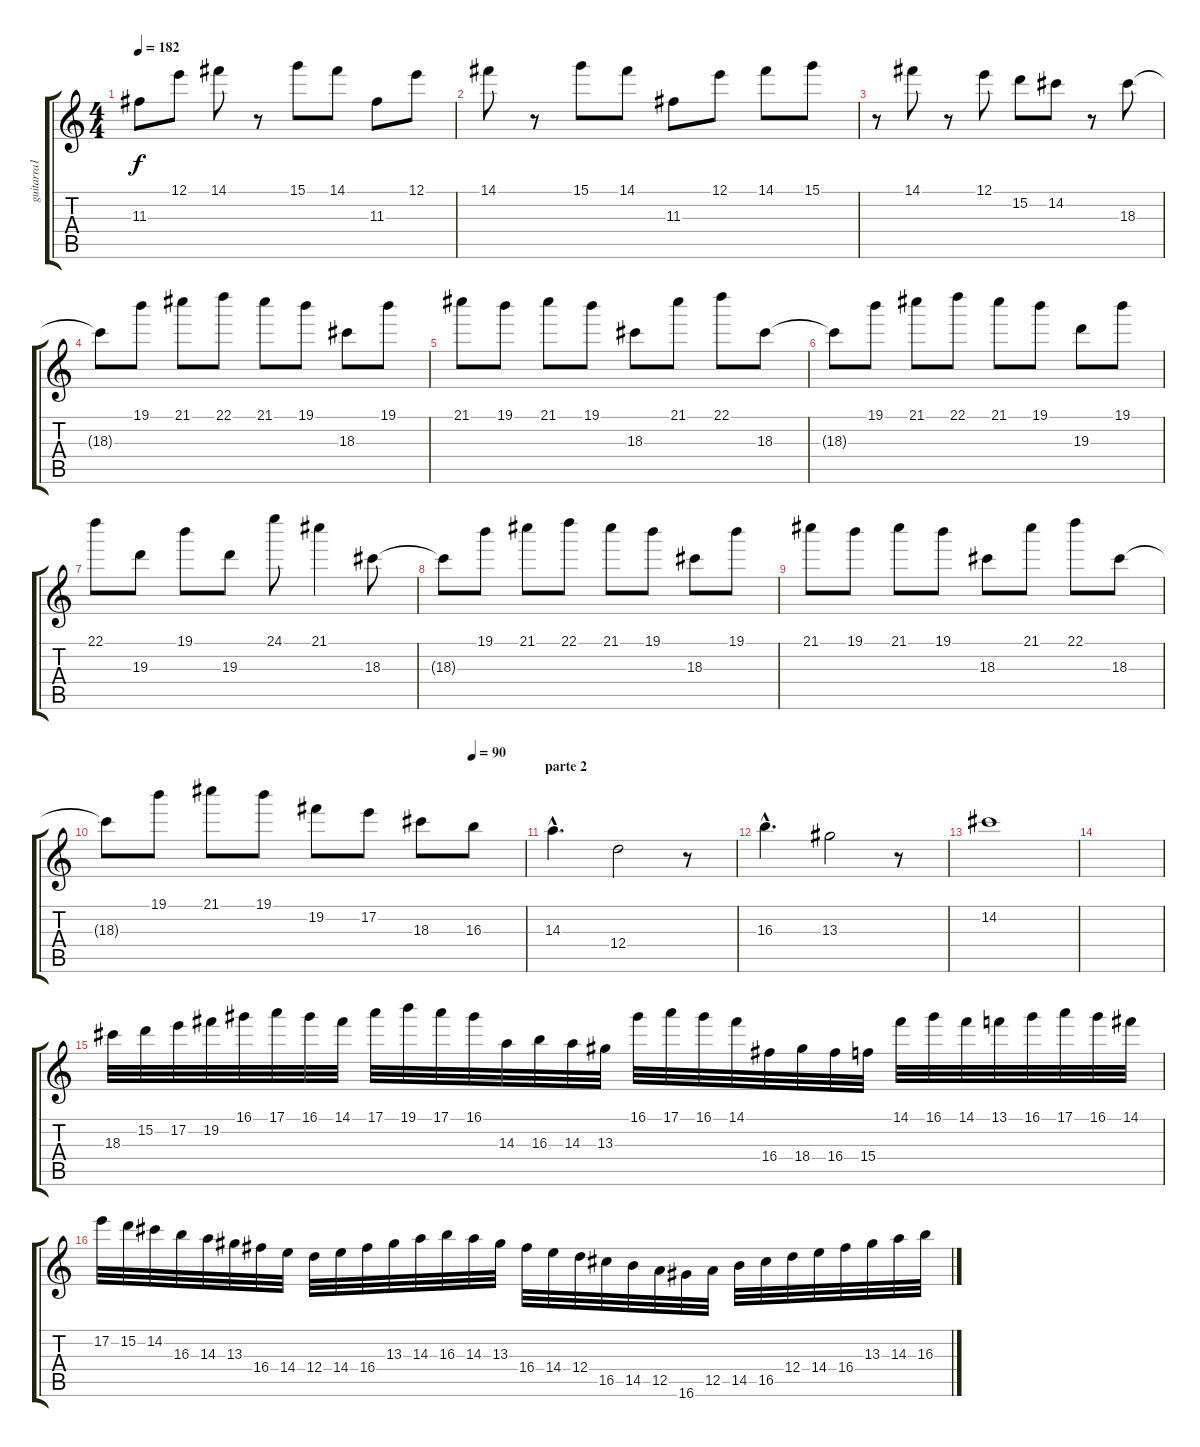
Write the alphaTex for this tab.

\track ("guitarra1" "guitarra1") {instrument distortionguitar}
\staff {score tabs}
\tuning (E4 B3 G3 D3 A2 E2) {hide}
\ts (4 4)
\tempo 182
\clef g2
\ks c
11.3{t}.8{dy f} 12.1.8 14.1.8 r.8 15.1.8 14.1.8 11.3.8 12.1.8 |
14.1.8 r.8 15.1.8 14.1.8 11.3.8 12.1.8 14.1.8 15.1.8 |
r.8 14.1.8 r.8 12.1.8 15.2.8 14.2.8 r.8 18.3.8 |
18.3{t}.8 19.1.8 21.1.8 22.1.8 21.1.8 19.1.8 18.3.8 19.1.8 |
21.1.8 19.1.8 21.1.8 19.1.8 18.3.8 21.1.8 22.1.8 18.3.8 |
18.3{t}.8 19.1.8 21.1.8 22.1.8 21.1.8 19.1.8 19.3.8 19.1.8 |
22.1.8 19.3.8 19.1.8 19.3.8 24.1.8 21.1.4 18.3.8 |
18.3{t}.8 19.1.8 21.1.8 22.1.8 21.1.8 19.1.8 18.3.8 19.1.8 |
21.1.8 19.1.8 21.1.8 19.1.8 18.3.8 21.1.8 22.1.8 18.3.8 |
\tempo (90 0.875)
18.3{t}.8 19.1.8 21.1.8 19.1.8 19.2.8 17.2.8 18.3.8 16.3.8 |
\section ("" "parte 2")
14.3{hac}.4{d} 12.4.2 r.8 |
16.3{hac}.4{d} 13.3.2 r.8 |
14.2.1 |
|
18.3.32 15.2.32 17.2.32 19.2.32 16.1.32 17.1.32 16.1.32 14.1.32 17.1.32 19.1.32 17.1.32 16.1.32 14.3.32 16.3.32 14.3.32 13.3.32 16.1.32 17.1.32 16.1.32 14.1.32 16.4.32 18.4.32 16.4.32 15.4.32 14.1.32 16.1.32 14.1.32 13.1.32 16.1.32 17.1.32 16.1.32 14.1.32 |
17.2.32 15.2.32 14.2.32 16.3.32 14.3.32 13.3.32 16.4.32 14.4.32 12.4.32 14.4.32 16.4.32 13.3.32 14.3.32 16.3.32 14.3.32 13.3.32 16.4.32 14.4.32 12.4.32 16.5.32 14.5.32 12.5.32 16.6.32 12.5.32 14.5.32 16.5.32 12.4.32 14.4.32 16.4.32 13.3.32 14.3.32 16.3.32
